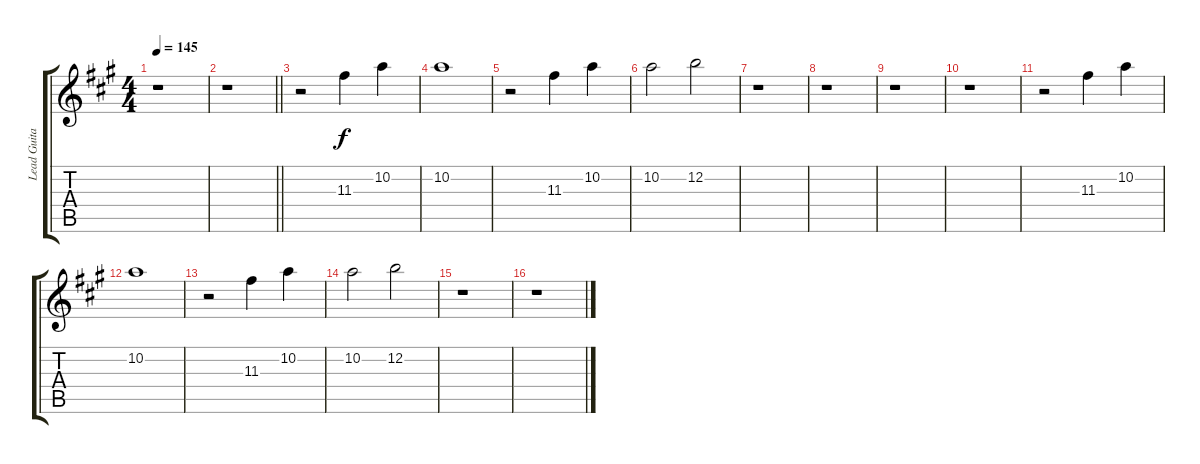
\track ("Lead Guitar 2" "Lead Guita") {instrument overdrivenguitar}
\staff {score tabs}
\tuning (E4 B3 G3 D3 A2 E2) {hide}
\ts (4 4)
\tempo 145
\clef g2
\ks f#minor
r.1{dy f} |
\barLineRight lightlight
r.1 |
r.2 11.3.4 10.2.4 |
10.2.1 |
r.2 11.3.4 10.2.4 |
10.2.2 12.2.2 |
r.1 |
r.1 |
r.1 |
r.1 |
r.2 11.3.4 10.2.4 |
10.2.1 |
r.2 11.3.4 10.2.4 |
10.2.2 12.2.2 |
r.1 |
r.1
